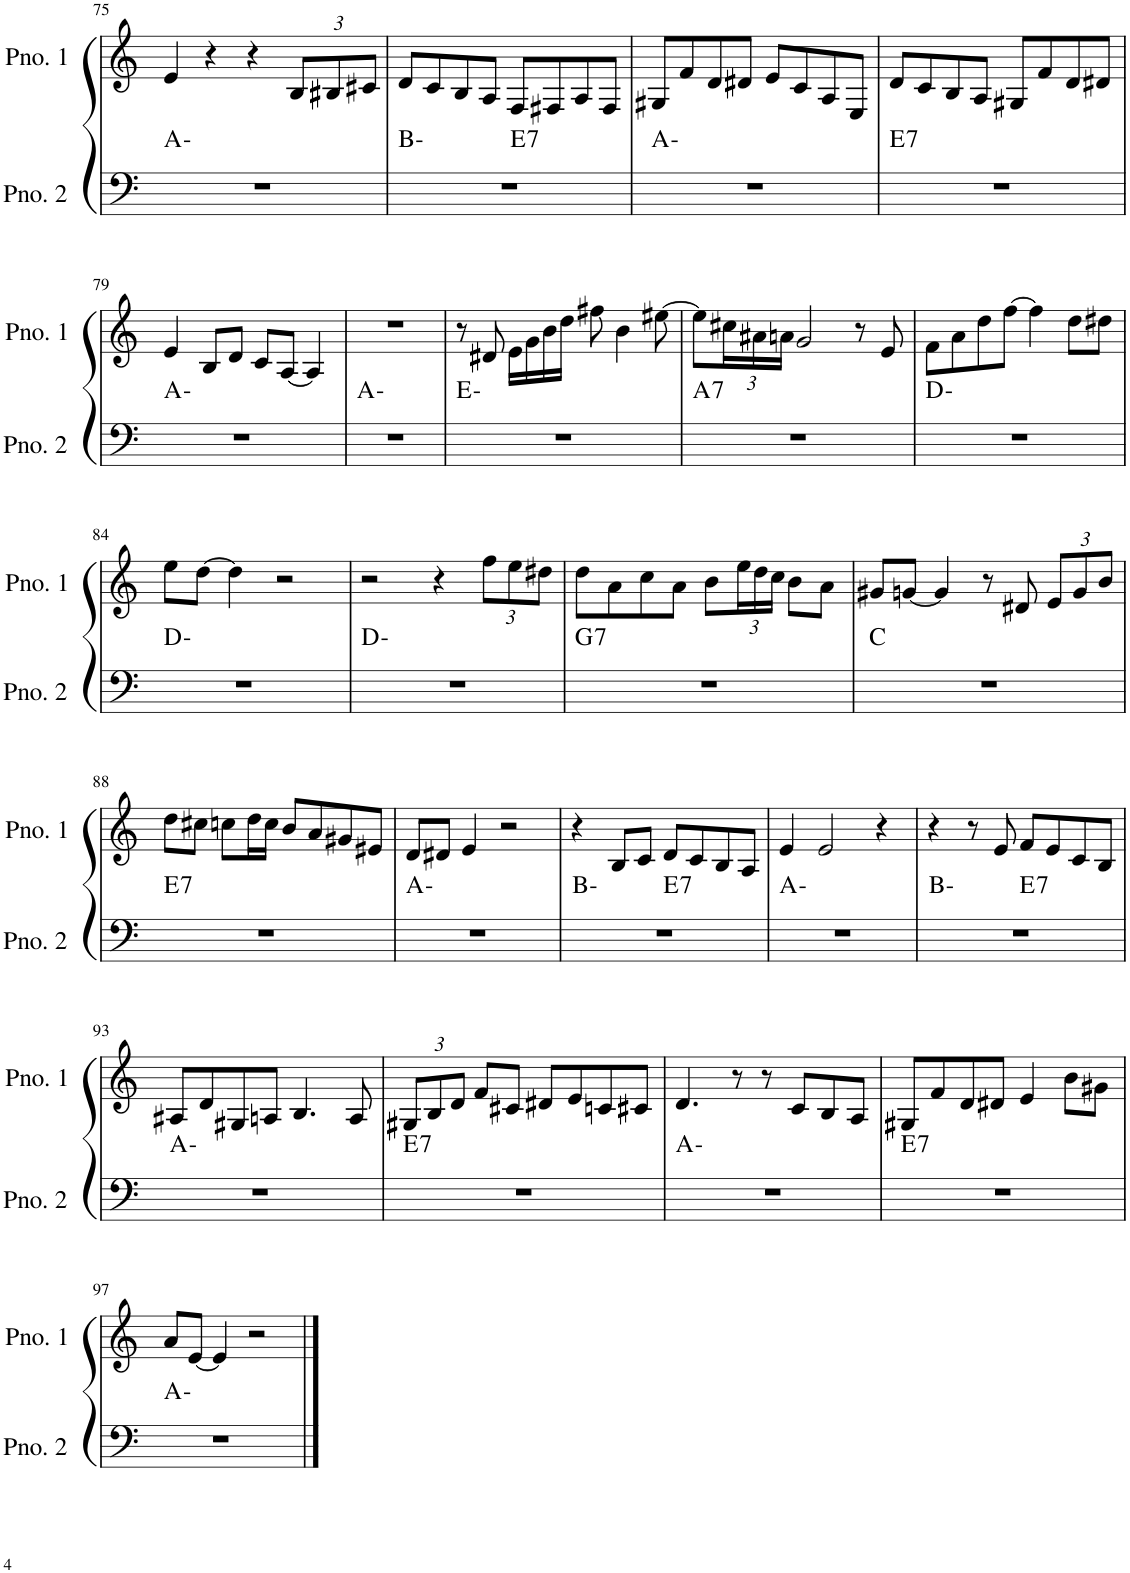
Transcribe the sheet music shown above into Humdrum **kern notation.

**kern	**harte	**kern
*part2	*part2	*part1
*staff2	*	*staff1
*I"ピアノ 2	*	*I"ピアノ 1
!!LO:PB:g=z
*clefF4	*	*clefG2
*k[]	*	*k[]
*M4/4	*	*M4/4
=75	=75	=75
1r	A:min	4e/
.	.	4r
.	.	4r
*	*	*Xbrackettup
.	.	12B/L
.	.	12B#X/
.	.	12c#X/J
=76	=76	=76
*^	*	*
1r	2ryy	B:min	8d/L
.	.	.	8c/
.	.	.	8B/
.	.	.	8A/J
!	!	!LO:H:kt=7	!
.	2ryy	E:7	8F/L
.	.	.	8F#X/
.	.	.	8A/
.	.	.	8F#/J
*v	*v	*	*
=77	=77	=77
1r	A:min	8G#X/L
.	.	8f/
.	.	8d/
.	.	8d#X/J
.	.	8e/L
.	.	8c/
.	.	8A/
.	.	8E/J
=78	=78	=78
!	!LO:H:kt=7	!
1r	E:7	8d/L
.	.	8c/
.	.	8B/
.	.	8A/J
.	.	8G#X/L
.	.	8f/
.	.	8d/
.	.	8d#X/J
!!LO:LB:g=z
=79	=79	=79
1r	A:min	4e/
.	.	8B/L
.	.	8d/J
.	.	8c/L
.	.	[8A/J
.	.	4A/]
=80	=80	=80
1r	A:min	1r
=81	=81	=81
1r	E:min	8r
.	.	8d#X/
.	.	16e\LL
.	.	16g\
.	.	16b\
.	.	16dd\JJ
.	.	8ff#X\
.	.	4b\
.	.	[8ee#X\
=82	=82	=82
!	!LO:H:kt=7	!
1r	A:7	8ee#\L]
.	.	24cc#X\L
.	.	24a#X\
.	.	24an\JJ
.	.	2g/
.	.	8r
.	.	8e/
=83	=83	=83
1r	D:min	8f\L
.	.	8a\
.	.	8dd\
.	.	[8ff\J
.	.	4ff\]
.	.	8dd\L
.	.	8dd#X\J
!!LO:LB:g=z
=84	=84	=84
1r	D:min	8ee\L
.	.	[8dd\J
.	.	4dd\]
.	.	2r
=85	=85	=85
1r	D:min	2r
.	.	4r
.	.	12ff\L
.	.	12ee\
.	.	12dd#X\J
=86	=86	=86
!	!LO:H:kt=7	!
1r	G:7	8dd\L
.	.	8a\
.	.	8cc\
.	.	8a\J
.	.	8b\L
.	.	24ee\L
.	.	24dd\
.	.	24cc\JJ
.	.	8b\L
.	.	8a\J
=87	=87	=87
1r	C:maj	8g#X/L
.	.	[8gn/J
.	.	4g/]
.	.	8r
.	.	8d#X/
.	.	12e/L
.	.	12g/
.	.	12b/J
!!LO:LB:g=z
=88	=88	=88
!	!LO:H:kt=7	!
1r	E:7	8dd\L
.	.	8cc#X\J
.	.	8ccn\L
.	.	16dd\L
.	.	16cc\JJ
.	.	8b/L
.	.	8a/
.	.	8g#X/
.	.	8e#X/J
=89	=89	=89
1r	A:min	8d/L
.	.	8d#X/J
.	.	4e/
.	.	2r
=90	=90	=90
*^	*	*
1r	2ryy	B:min	4r
.	.	.	8B/L
.	.	.	8c/J
!	!	!LO:H:kt=7	!
.	2ryy	E:7	8d/L
.	.	.	8c/
.	.	.	8B/
.	.	.	8A/J
*v	*v	*	*
=91	=91	=91
1r	A:min	4e/
.	.	2e/
.	.	4r
=92	=92	=92
*^	*	*
1r	2ryy	B:min	4r
.	.	.	8r
.	.	.	8e/
!	!	!LO:H:kt=7	!
.	2ryy	E:7	8f/L
.	.	.	8e/
.	.	.	8c/
.	.	.	8B/J
*v	*v	*	*
!!LO:LB:g=z
=93	=93	=93
1r	A:min	8A#X/L
.	.	8d/
.	.	8G#X/
.	.	8An/J
.	.	4.B/
.	.	8A/
=94	=94	=94
!	!LO:H:kt=7	!
1r	E:7	12G#X/L
.	.	12B/
.	.	12d/J
.	.	8f/L
.	.	8c#X/J
.	.	8d#X/L
.	.	8e/
.	.	8cn/
.	.	8c#X/J
=95	=95	=95
1r	A:min	4.d/
.	.	8r
.	.	8r
.	.	8c/L
.	.	8B/
.	.	8A/J
=96	=96	=96
!	!LO:H:kt=7	!
1r	E:7	8G#X/L
.	.	8f/
.	.	8d/
.	.	8d#X/J
.	.	4e/
.	.	8b\L
.	.	8g#X\J
!!LO:LB:g=z
=97	=97	=97
1r	A:min	8a/L
.	.	[8e/J
.	.	4e/]
.	.	2r
==	==	==
*-	*-	*-
